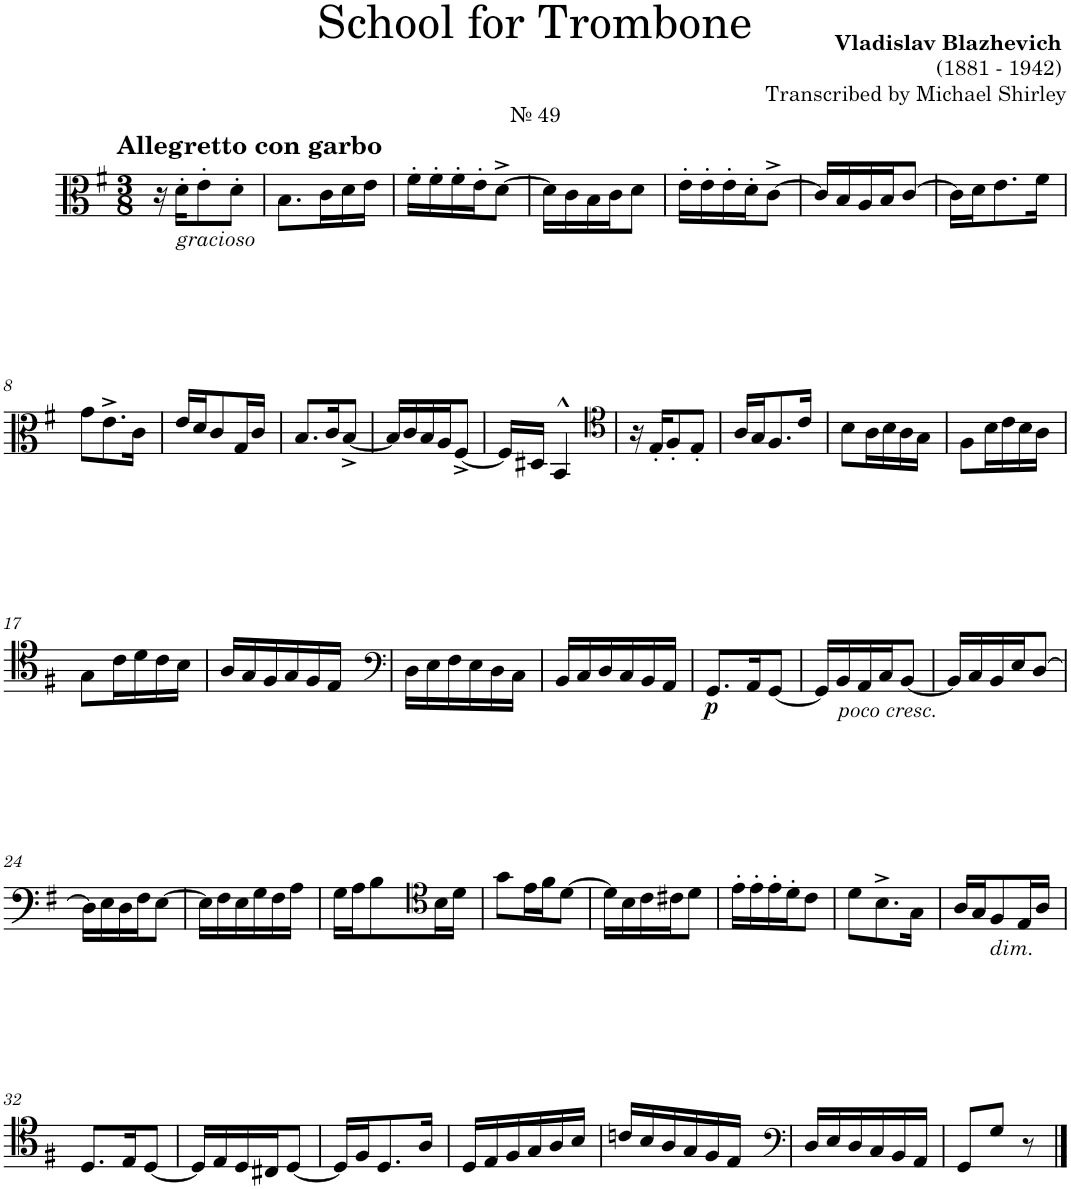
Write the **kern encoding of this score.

**kern	**dynam
*part1	*part1
*staff1	*staff1
*I"Trombone	*
*I'Tbn.	*
*clefC3	*
*k[f#]	*
*M3/8	*
=1	=1
!LO:TX:a:t=№ 49	!
!LO:TX:a:B:t=Allegretto con garbo	!
16r	.
!LO:TX:b:i:t=gracioso	!
16d'\KL	.
8e'\	.
8d'\J	.
=2	=2
8.B\L	.
16c\L	.
16d\	.
16e\JJ	.
=3	=3
16f#'\LL	.
16f#'\	.
16f#'\	.
16e'\J	.
[8d^\J	.
=4	=4
16d\LL]	.
16c\	.
16B\	.
16c\J	.
8d\J	.
=5	=5
16e'\LL	.
16e'\	.
16e'\	.
16d'\J	.
[8c^\J	.
=6	=6
16c/LL]	.
16B/	.
16A/	.
16B/J	.
[8c/J	.
=7	=7
16c\LL]	.
16d\J	.
8.e\	.
16f#\Jk	.
!!LO:LB:g=z
=8	=8
8g\L	.
8.e^\	.
16c\Jk	.
=9	=9
16e/LL	.
16d/J	.
8c/	.
16G/L	.
16c/JJ	.
=10	=10
8.B/L	.
16c/K	.
[8B^/J	.
=11	=11
16B/LL]	.
16c/	.
16B/	.
16A/J	.
[8F#^/J	.
=12	=12
16F#/LL]	.
16D#X/JJ	.
4BB^^/	.
=13	=13
*clefC4	*
16r	.
16E'/KL	.
8F#'/	.
8E'/J	.
=14	=14
16A/LL	.
16G/J	.
8.F#/	.
16c/Jk	.
=15	=15
8B\L	.
16A\L	.
16B\	.
16A\	.
16G\JJ	.
=16	=16
8F#\L	.
16B\L	.
16c\	.
16B\	.
16A\JJ	.
!!LO:LB:g=z
=17	=17
8G\L	.
16c\L	.
16d\	.
16c\	.
16B\JJ	.
=18	=18
16A/LL	.
16G/	.
16F#/	.
16G/	.
16F#/	.
16E/JJ	.
=19	=19
*clefF4	*
16D\LL	.
16E\	.
16F#\	.
16E\	.
16D\	.
16C\JJ	.
=20	=20
16BB/LL	.
16C/	.
16D/	.
16C/	.
16BB/	.
16AA/JJ	.
=21	=21
!	!LO:DY:b
8.GG/L	p
16AA/K	.
[8GG/J	.
=22	=22
16GG/LL]	.
!LO:TX:b:i:t=poco cresc.	!
16BB/	.
16AA/	.
16C/J	.
[8BB/J	.
=23	=23
16BB/LL]	.
16C/	.
16BB/	.
16E/J	.
[8D/J	.
!!LO:LB:g=z
=24	=24
16D\LL]	.
16E\	.
16D\	.
16F#\J	.
[8E\J	.
=25	=25
16E\LL]	.
16F#\	.
16E\	.
16G\	.
16F#\	.
16A\JJ	.
=26	=26
16G\LL	.
16A\J	.
8B\	.
*clefC4	*
16B\L	.
16d\JJ	.
=27	=27
8g\L	.
16e\L	.
16f#\J	.
[8d\J	.
=28	=28
16d\LL]	.
16B\	.
16c\	.
16c#X\J	.
8d\J	.
=29	=29
16e'\LL	.
16e'\	.
16e'\	.
16d'\J	.
8c\J	.
=30	=30
8d\L	.
8.B^\	.
16G\Jk	.
=31	=31
16A/LL	.
16G/J	.
!LO:TX:b:i:t=dim.	!
8F#/	.
16E/L	.
16A/JJ	.
!!LO:LB:g=z
=32	=32
8.D/L	.
16E/K	.
[8D/J	.
=33	=33
16D/LL]	.
16E/	.
16D/	.
16C#X/J	.
[8D/J	.
=34	=34
16D/LL]	.
16F#/J	.
8.D/	.
16A/Jk	.
=35	=35
16D/LL	.
16E/	.
16F#/	.
16G/	.
16A/	.
16B/JJ	.
=36	=36
16cn/LL	.
16B/	.
16A/	.
16G/	.
16F#/	.
16E/JJ	.
=37	=37
*clefF4	*
16D/LL	.
16E/	.
16D/	.
16C/	.
16BB/	.
16AA/JJ	.
=38	=38
8GG/L	.
8G/J	.
8r	.
==	==
*-	*-
